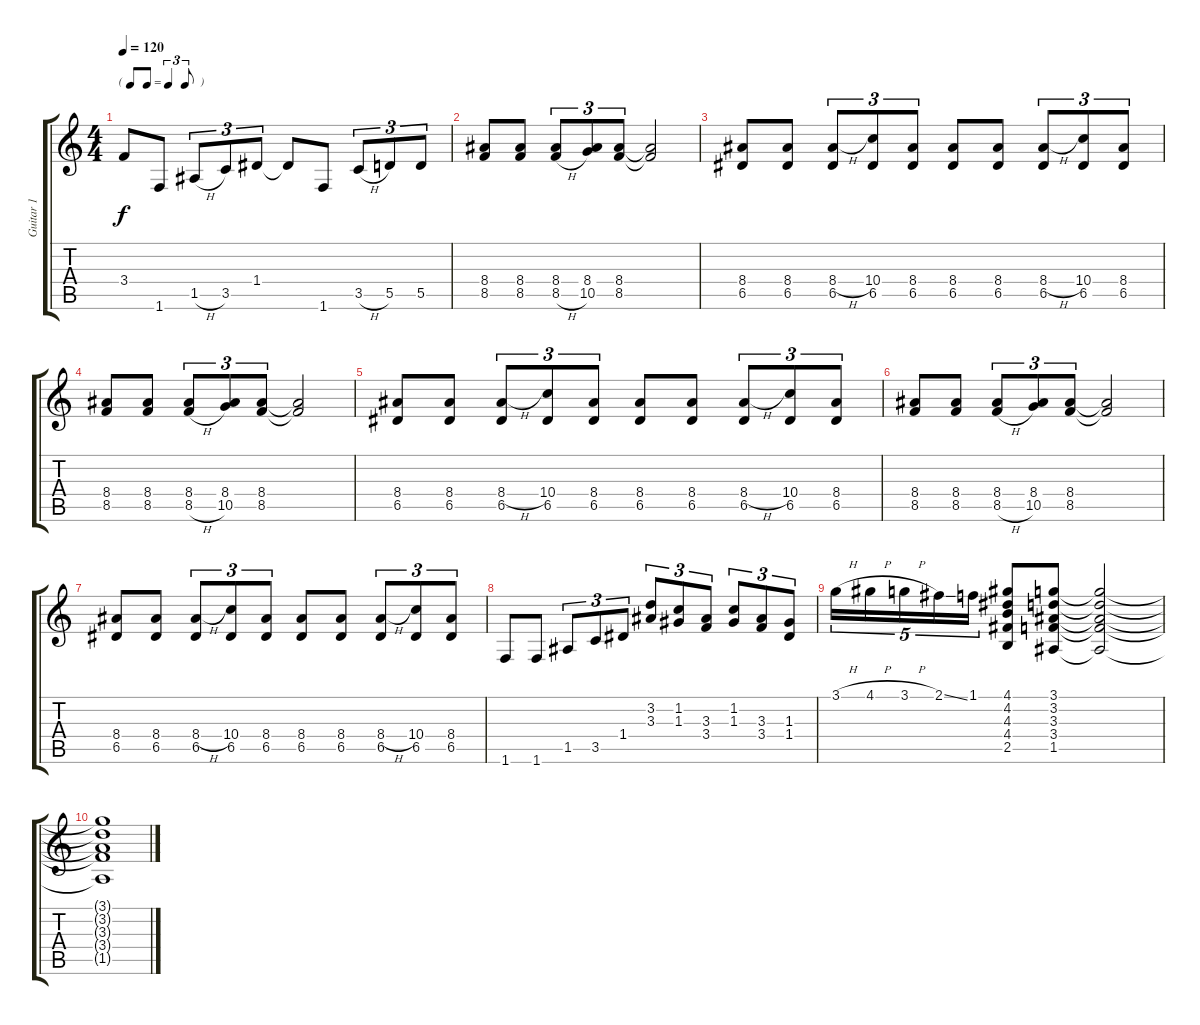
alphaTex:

\track ("Guitar 1" "Guitar 1") {instrument overdrivenguitar}
\staff {score tabs}
\tuning (E4 B3 G3 D3 A2 E2) {hide}
\ts (4 4)
\tf triplet8th
\tempo 120
\clef g2
\ks c
3.4{t}.8{dy f} 1.6.8 1.5{h}.8{tu (3 2)} 3.5.8{tu (3 2)} 1.4.8{tu (3 2)} 1.4{t}.8 1.6.8 3.5{h}.8{tu (3 2)} 5.5.8{tu (3 2)} 5.5.8{tu (3 2)} |
(8.4 8.5).8 (8.4 8.5).8 (8.4 8.5{h}).8{tu (3 2)} (8.4 10.5).8{tu (3 2)} (8.4 8.5).8{tu (3 2)} (8.4{t} 8.5{t}).2 |
(8.4 6.5).8 (8.4 6.5).8 (8.4{h} 6.5).8{tu (3 2)} (10.4 6.5).8{tu (3 2)} (8.4 6.5).8{tu (3 2)} (8.4 6.5).8 (8.4 6.5).8 (8.4{h} 6.5).8{tu (3 2)} (10.4 6.5).8{tu (3 2)} (8.4 6.5).8{tu (3 2)} |
(8.4 8.5).8 (8.4 8.5).8 (8.4 8.5{h}).8{tu (3 2)} (8.4 10.5).8{tu (3 2)} (8.4 8.5).8{tu (3 2)} (8.4{t} 8.5{t}).2 |
(8.4 6.5).8 (8.4 6.5).8 (8.4{h} 6.5).8{tu (3 2)} (10.4 6.5).8{tu (3 2)} (8.4 6.5).8{tu (3 2)} (8.4 6.5).8 (8.4 6.5).8 (8.4{h} 6.5).8{tu (3 2)} (10.4 6.5).8{tu (3 2)} (8.4 6.5).8{tu (3 2)} |
(8.4 8.5).8 (8.4 8.5).8 (8.4 8.5{h}).8{tu (3 2)} (8.4 10.5).8{tu (3 2)} (8.4 8.5).8{tu (3 2)} (8.4{t} 8.5{t}).2 |
(8.4 6.5).8 (8.4 6.5).8 (8.4{h} 6.5).8{tu (3 2)} (10.4 6.5).8{tu (3 2)} (8.4 6.5).8{tu (3 2)} (8.4 6.5).8 (8.4 6.5).8 (8.4{h} 6.5).8{tu (3 2)} (10.4 6.5).8{tu (3 2)} (8.4 6.5).8{tu (3 2)} |
1.6.8 1.6.8 1.5.8{tu (3 2)} 3.5.8{tu (3 2)} 1.4.8{tu (3 2)} (3.2 3.3).8{tu (3 2)} (1.2 1.3).8{tu (3 2)} (3.3 3.4).8{tu (3 2)} (1.2 1.3).8{tu (3 2)} (3.3 3.4).8{tu (3 2)} (1.3 1.4).8{tu (3 2)} |
3.1{h}.16{tu (5 4)} 4.1{h}.16{tu (5 4)} 3.1{h}.16{tu (5 4)} 2.1{ss}.16{tu (5 4)} 1.1.16{tu (5 4)} (4.1 4.2 4.3 4.4 2.5).8 (3.1 3.2 3.3 3.4 1.5).8 (3.1{t} 3.2{t} 3.3{t} 3.4{t} 1.5{t}).2 |
(3.1{t} 3.2{t} 3.3{t} 3.4{t} 1.5{t}).1{volume 0}
